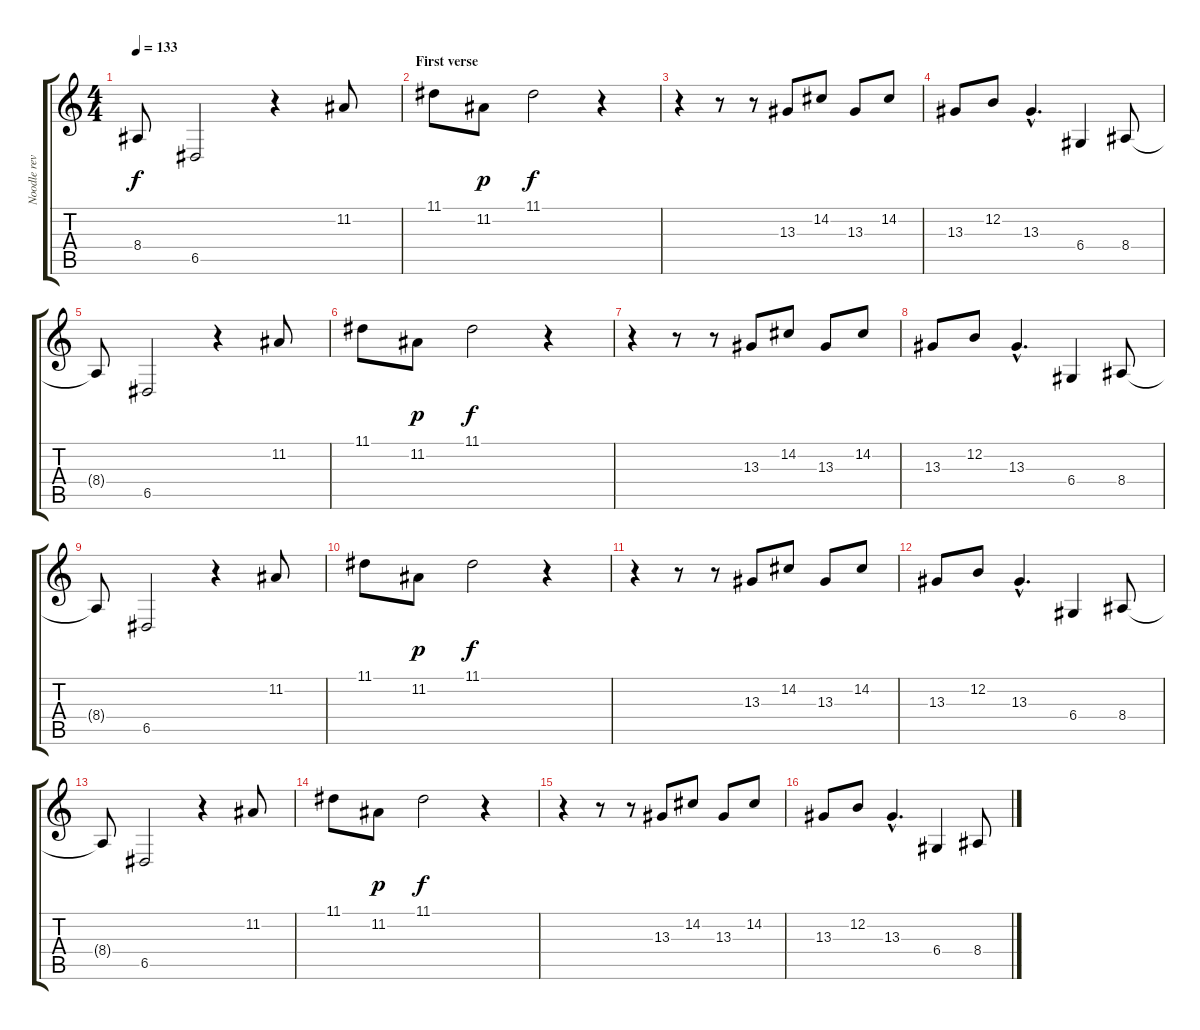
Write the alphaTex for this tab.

\track ("Noodle reverb" "Noodle rev") {instrument fx8scifi}
\staff {score tabs}
\tuning (E4 B3 G3 D3 A2 E2) {hide}
\ts (4 4)
\tempo 133
\clef g2
\ks c
8.4{t}.8{dy f} 6.5.2 r.4 11.2.8 |
\section ("" "First verse")
11.1.8 11.2.8{dy p} 11.1.2{dy f} r.4 |
r.4 r.8 r.8 13.3.8 14.2.8 13.3.8 14.2.8 |
13.3.8 12.2.8 13.3{hac}.4{d} 6.4.4 8.4.8 |
8.4{t}.8 6.5.2 r.4 11.2.8 |
11.1.8 11.2.8{dy p} 11.1.2{dy f} r.4 |
r.4 r.8 r.8 13.3.8 14.2.8 13.3.8 14.2.8 |
13.3.8 12.2.8 13.3{hac}.4{d} 6.4.4 8.4.8 |
8.4{t}.8 6.5.2 r.4 11.2.8 |
11.1.8 11.2.8{dy p} 11.1.2{dy f} r.4 |
r.4 r.8 r.8 13.3.8 14.2.8 13.3.8 14.2.8 |
13.3.8 12.2.8 13.3{hac}.4{d} 6.4.4 8.4.8 |
8.4{t}.8 6.5.2 r.4 11.2.8 |
11.1.8 11.2.8{dy p} 11.1.2{dy f} r.4 |
r.4 r.8 r.8 13.3.8 14.2.8 13.3.8 14.2.8 |
13.3.8 12.2.8 13.3{hac}.4{d} 6.4.4 8.4.8
